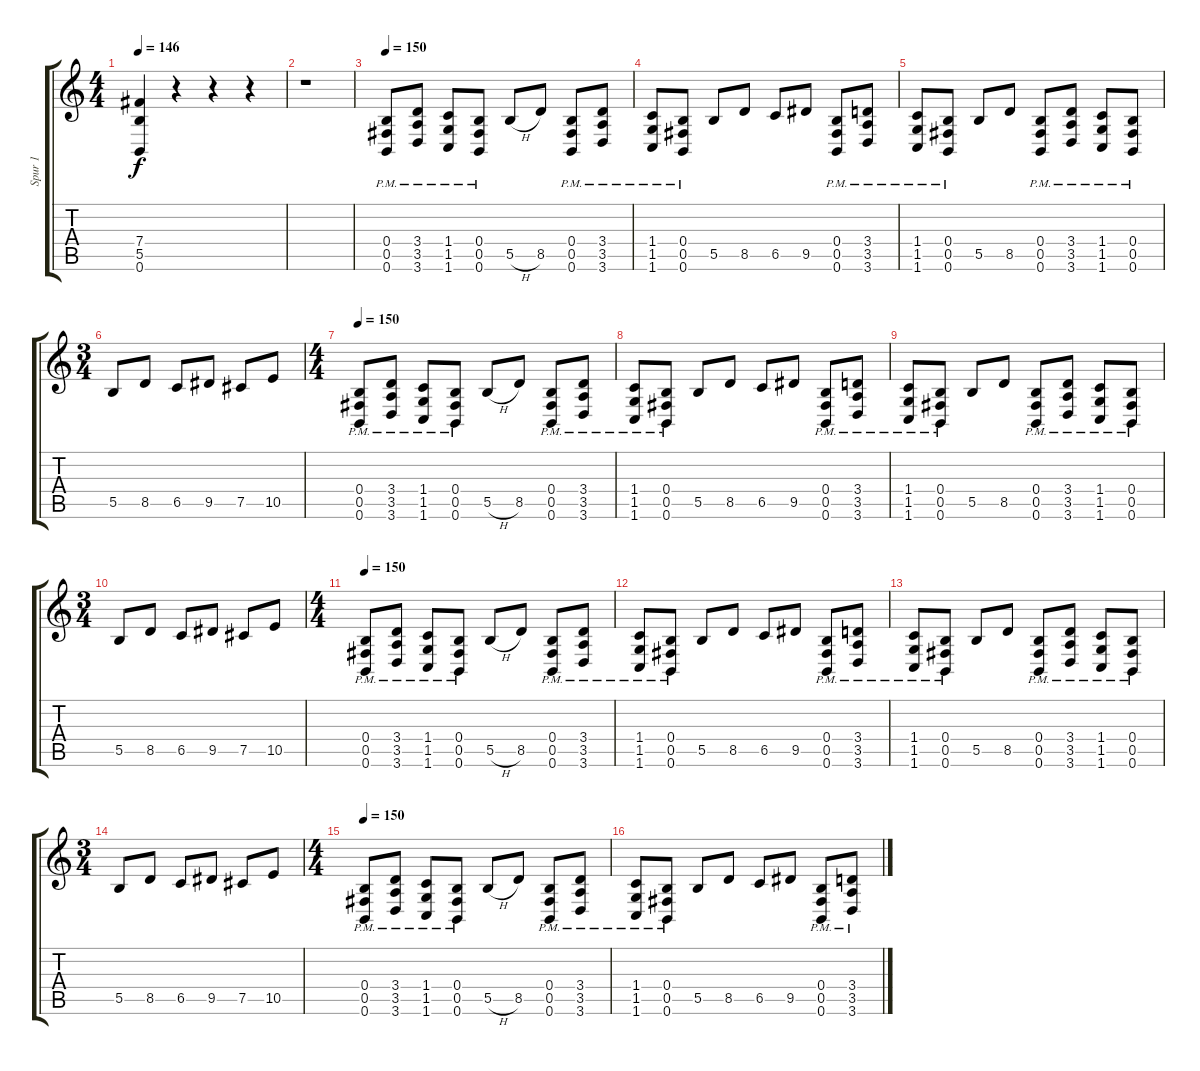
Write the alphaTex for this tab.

\track ("Spur 1" "Spur 1") {instrument distortionguitar}
\staff {score tabs}
\tuning (Db4 Ab3 E3 B2 Gb2 B1) {hide}
\ts (4 4)
\tempo 146
\clef g2
\ks c
(7.4 5.5 0.6).4{dy f} r.4 r.4 r.4 |
r.1 |
\tempo 150
(0.4{pm} 0.5{pm} 0.6{pm}).8 (3.4{pm} 3.5{pm} 3.6{pm}).8 (1.4{pm} 1.5{pm} 1.6{pm}).8 (0.4{pm} 0.5{pm} 0.6{pm}).8 5.5{h}.8 8.5.8 (0.4{pm} 0.5{pm} 0.6{pm}).8 (3.4{pm} 3.5{pm} 3.6{pm}).8 |
(1.4{pm} 1.5{pm} 1.6{pm}).8 (0.4{pm} 0.5{pm} 0.6{pm}).8 5.5.8 8.5.8 6.5.8 9.5.8 (0.4{pm} 0.5{pm} 0.6{pm}).8 (3.4{pm} 3.5{pm} 3.6{pm}).8 |
(1.4{pm} 1.5{pm} 1.6{pm}).8 (0.4{pm} 0.5{pm} 0.6{pm}).8 5.5.8 8.5.8 (0.4{pm} 0.5{pm} 0.6{pm}).8 (3.4{pm} 3.5{pm} 3.6{pm}).8 (1.4{pm} 1.5{pm} 1.6{pm}).8 (0.4{pm} 0.5{pm} 0.6{pm}).8 |
\ts (3 4)
5.5.8 8.5.8 6.5.8 9.5.8 7.5.8 10.5.8 |
\ts (4 4)
\tempo 150
(0.4{pm} 0.5{pm} 0.6{pm}).8 (3.4{pm} 3.5{pm} 3.6{pm}).8 (1.4{pm} 1.5{pm} 1.6{pm}).8 (0.4{pm} 0.5{pm} 0.6{pm}).8 5.5{h}.8 8.5.8 (0.4{pm} 0.5{pm} 0.6{pm}).8 (3.4{pm} 3.5{pm} 3.6{pm}).8 |
(1.4{pm} 1.5{pm} 1.6{pm}).8 (0.4{pm} 0.5{pm} 0.6{pm}).8 5.5.8 8.5.8 6.5.8 9.5.8 (0.4{pm} 0.5{pm} 0.6{pm}).8 (3.4{pm} 3.5{pm} 3.6{pm}).8 |
(1.4{pm} 1.5{pm} 1.6{pm}).8 (0.4{pm} 0.5{pm} 0.6{pm}).8 5.5.8 8.5.8 (0.4{pm} 0.5{pm} 0.6{pm}).8 (3.4{pm} 3.5{pm} 3.6{pm}).8 (1.4{pm} 1.5{pm} 1.6{pm}).8 (0.4{pm} 0.5{pm} 0.6{pm}).8 |
\ts (3 4)
5.5.8 8.5.8 6.5.8 9.5.8 7.5.8 10.5.8 |
\ts (4 4)
\tempo 150
(0.4{pm} 0.5{pm} 0.6{pm}).8 (3.4{pm} 3.5{pm} 3.6{pm}).8 (1.4{pm} 1.5{pm} 1.6{pm}).8 (0.4{pm} 0.5{pm} 0.6{pm}).8 5.5{h}.8 8.5.8 (0.4{pm} 0.5{pm} 0.6{pm}).8 (3.4{pm} 3.5{pm} 3.6{pm}).8 |
(1.4{pm} 1.5{pm} 1.6{pm}).8 (0.4{pm} 0.5{pm} 0.6{pm}).8 5.5.8 8.5.8 6.5.8 9.5.8 (0.4{pm} 0.5{pm} 0.6{pm}).8 (3.4{pm} 3.5{pm} 3.6{pm}).8 |
(1.4{pm} 1.5{pm} 1.6{pm}).8 (0.4{pm} 0.5{pm} 0.6{pm}).8 5.5.8 8.5.8 (0.4{pm} 0.5{pm} 0.6{pm}).8 (3.4{pm} 3.5{pm} 3.6{pm}).8 (1.4{pm} 1.5{pm} 1.6{pm}).8 (0.4{pm} 0.5{pm} 0.6{pm}).8 |
\ts (3 4)
5.5.8 8.5.8 6.5.8 9.5.8 7.5.8 10.5.8 |
\ts (4 4)
\tempo 150
(0.4{pm} 0.5{pm} 0.6{pm}).8 (3.4{pm} 3.5{pm} 3.6{pm}).8 (1.4{pm} 1.5{pm} 1.6{pm}).8 (0.4{pm} 0.5{pm} 0.6{pm}).8 5.5{h}.8 8.5.8 (0.4{pm} 0.5{pm} 0.6{pm}).8 (3.4{pm} 3.5{pm} 3.6{pm}).8 |
(1.4{pm} 1.5{pm} 1.6{pm}).8 (0.4{pm} 0.5{pm} 0.6{pm}).8 5.5.8 8.5.8 6.5.8 9.5.8 (0.4{pm} 0.5{pm} 0.6{pm}).8 (3.4{pm} 3.5{pm} 3.6{pm}).8
